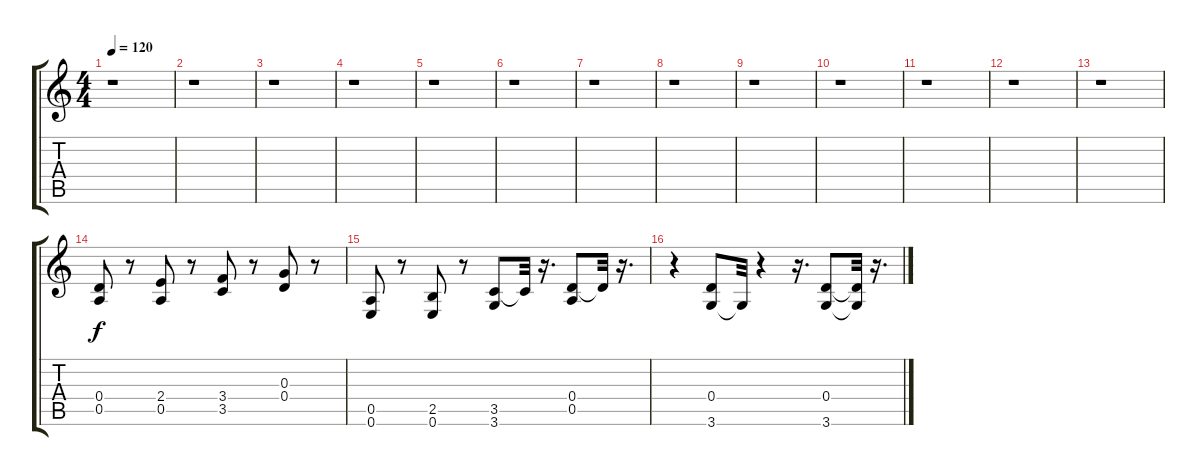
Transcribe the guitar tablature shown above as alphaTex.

\track "" {instrument distortionguitar}
\staff {score tabs}
\tuning (E4 B3 G3 D3 A2 E2) {hide}
\ts (4 4)
\tempo 120
\clef g2
\ks c
r.1{dy ff} |
r.1 |
r.1 |
r.1 |
r.1 |
r.1 |
r.1 |
r.1 |
r.1 |
r.1 |
r.1 |
r.1 |
r.1 |
(0.4 0.5).8{dy f} r.8 (2.4 0.5).8 r.8 (3.4 3.5).8 r.8 (0.3 0.4).8 r.8 |
(0.5 0.6).8 r.8 (2.5 0.6).8 r.8 (3.5 3.6).8 3.5{t}.32 r.16{d} (0.4 0.5).8 0.4{t}.32 r.16{d} |
r.4 (0.4 3.6).8 3.6{t}.32 r.4 r.16{d} (0.4 3.6).8 (0.4{t} 3.6{t}).32 r.16{d}
